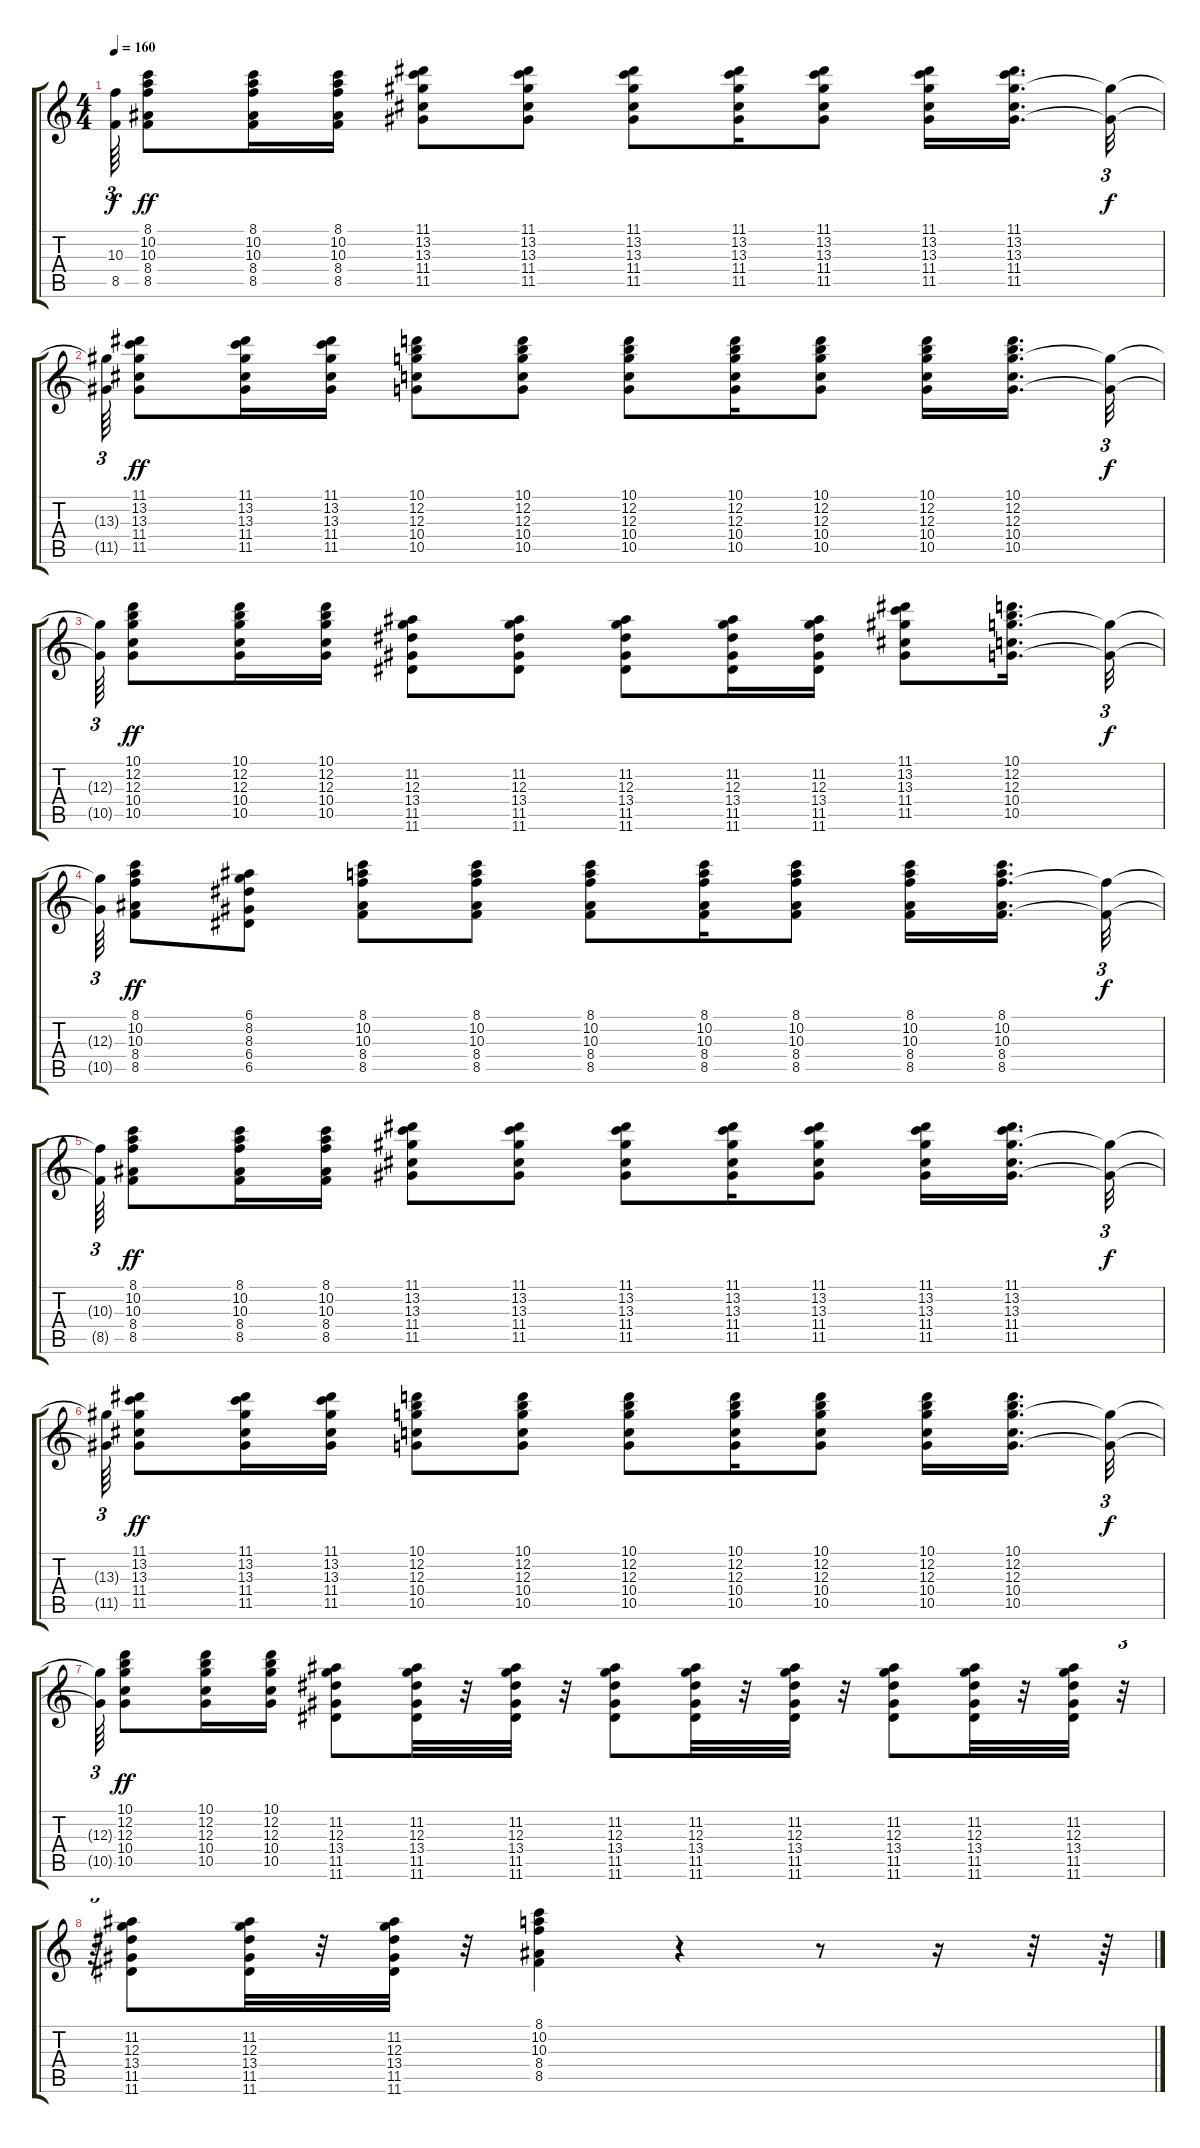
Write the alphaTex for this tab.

\track "" {instrument distortionguitar}
\staff {score tabs}
\tuning (E4 B3 G3 D3 A2 E2) {hide}
\ts (4 4)
\tempo 160
\clef g2
\ks c
(10.3{t} 8.5{t}).64{tu (3 2) dy f} (8.1 10.2 10.3 8.4 8.5).8{dy ff} (8.1 10.2 10.3 8.4 8.5).16 (8.1 10.2 10.3 8.4 8.5).16 (11.1 13.2 13.3 11.4 11.5).8 (11.1 13.2 13.3 11.4 11.5).8 (11.1 13.2 13.3 11.4 11.5).8 (11.1 13.2 13.3 11.4 11.5).16 (11.1 13.2 13.3 11.4 11.5).8 (11.1 13.2 13.3 11.4 11.5).16 (11.1 13.2 13.3 11.4 11.5).16{d} (13.3{t} 11.5{t}).32{tu (3 2) dy f} |
(13.3{t} 11.5{t}).64{tu (3 2)} (11.1 13.2 13.3 11.4 11.5).8{dy ff} (11.1 13.2 13.3 11.4 11.5).16 (11.1 13.2 13.3 11.4 11.5).16 (10.1 12.2 12.3 10.4 10.5).8 (10.1 12.2 12.3 10.4 10.5).8 (10.1 12.2 12.3 10.4 10.5).8 (10.1 12.2 12.3 10.4 10.5).16 (10.1 12.2 12.3 10.4 10.5).8 (10.1 12.2 12.3 10.4 10.5).16 (10.1 12.2 12.3 10.4 10.5).16{d} (12.3{t} 10.5{t}).32{tu (3 2) dy f} |
(12.3{t} 10.5{t}).64{tu (3 2)} (10.1 12.2 12.3 10.4 10.5).8{dy ff} (10.1 12.2 12.3 10.4 10.5).16 (10.1 12.2 12.3 10.4 10.5).16 (11.2 12.3 13.4 11.5 11.6).8 (11.2 12.3 13.4 11.5 11.6).8 (11.2 12.3 13.4 11.5 11.6).8 (11.2 12.3 13.4 11.5 11.6).16 (11.2 12.3 13.4 11.5 11.6).16 (11.1 13.2 13.3 11.4 11.5).8 (10.1 12.2 12.3 10.4 10.5).16{d} (12.3{t} 10.5{t}).32{tu (3 2) dy f} |
(12.3{t} 10.5{t}).64{tu (3 2)} (8.1 10.2 10.3 8.4 8.5).8{dy ff} (6.1 8.2 8.3 6.4 6.5).8 (8.1 10.2 10.3 8.4 8.5).8 (8.1 10.2 10.3 8.4 8.5).8 (8.1 10.2 10.3 8.4 8.5).8 (8.1 10.2 10.3 8.4 8.5).16 (8.1 10.2 10.3 8.4 8.5).8 (8.1 10.2 10.3 8.4 8.5).16 (8.1 10.2 10.3 8.4 8.5).16{d} (10.3{t} 8.5{t}).32{tu (3 2) dy f} |
(10.3{t} 8.5{t}).64{tu (3 2)} (8.1 10.2 10.3 8.4 8.5).8{dy ff} (8.1 10.2 10.3 8.4 8.5).16 (8.1 10.2 10.3 8.4 8.5).16 (11.1 13.2 13.3 11.4 11.5).8 (11.1 13.2 13.3 11.4 11.5).8 (11.1 13.2 13.3 11.4 11.5).8 (11.1 13.2 13.3 11.4 11.5).16 (11.1 13.2 13.3 11.4 11.5).8 (11.1 13.2 13.3 11.4 11.5).16 (11.1 13.2 13.3 11.4 11.5).16{d} (13.3{t} 11.5{t}).32{tu (3 2) dy f} |
(13.3{t} 11.5{t}).64{tu (3 2)} (11.1 13.2 13.3 11.4 11.5).8{dy ff} (11.1 13.2 13.3 11.4 11.5).16 (11.1 13.2 13.3 11.4 11.5).16 (10.1 12.2 12.3 10.4 10.5).8 (10.1 12.2 12.3 10.4 10.5).8 (10.1 12.2 12.3 10.4 10.5).8 (10.1 12.2 12.3 10.4 10.5).16 (10.1 12.2 12.3 10.4 10.5).8 (10.1 12.2 12.3 10.4 10.5).16 (10.1 12.2 12.3 10.4 10.5).16{d} (12.3{t} 10.5{t}).32{tu (3 2) dy f} |
(12.3{t} 10.5{t}).64{tu (3 2)} (10.1 12.2 12.3 10.4 10.5).8{dy ff} (10.1 12.2 12.3 10.4 10.5).16 (10.1 12.2 12.3 10.4 10.5).16 (11.2 12.3 13.4 11.5 11.6).8 (11.2 12.3 13.4 11.5 11.6).32 r.32 (11.2 12.3 13.4 11.5 11.6).32 r.32 (11.2 12.3 13.4 11.5 11.6).8 (11.2 12.3 13.4 11.5 11.6).32 r.32 (11.2 12.3 13.4 11.5 11.6).32 r.32 (11.2 12.3 13.4 11.5 11.6).8 (11.2 12.3 13.4 11.5 11.6).32 r.32 (11.2 12.3 13.4 11.5 11.6).32 r.32{tu (3 2)} |
r.64{tu (3 2)} (11.2 12.3 13.4 11.5 11.6).8 (11.2 12.3 13.4 11.5 11.6).32 r.32 (11.2 12.3 13.4 11.5 11.6).32 r.32 (8.1 10.2 10.3 8.4 8.5).4 r.4 r.8 r.16 r.32 r.64
